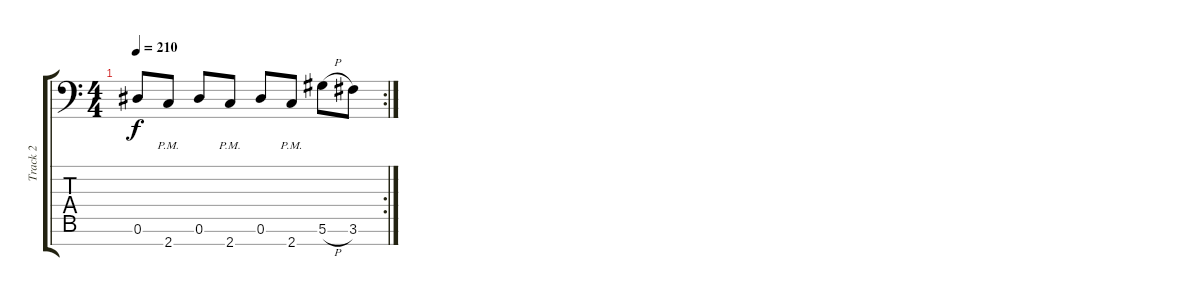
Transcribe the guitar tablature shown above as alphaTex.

\track ("Track 2" "Track 2") {instrument distortionguitar}
\staff {score tabs}
\tuning (Eb4 Bb3 Gb3 Db3 Ab2 Eb2 Bb1) {hide}
\rc 2
\ts (4 4)
\tempo 210
\clef f4
\ks c
0.6.8{dy f} 2.7{pm}.8 0.6.8 2.7{pm}.8 0.6.8 2.7{pm}.8 5.6{h}.8 3.6.8
